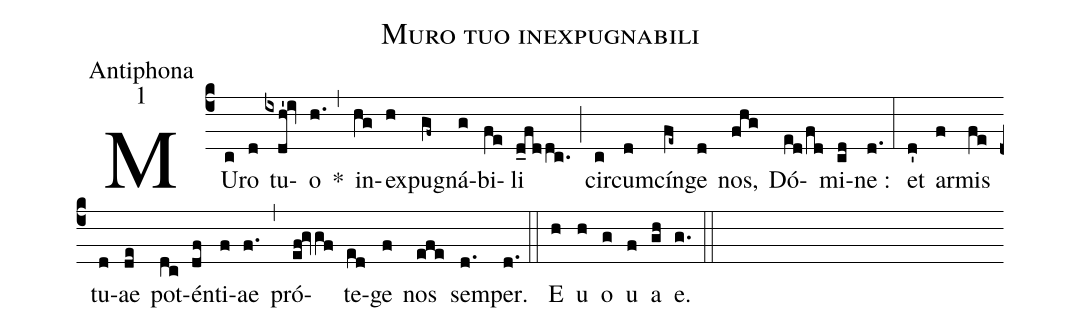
name:Muro tuo inexpugnabili;
office-part:Antiphona;
mode:1;
%%
(c4) MU(c)ro(d) tu(ixdh'!iv)o(h.) *(,) in(hg)ex(h)pu(gf~)gná(g)bi(fe)li(d_fddc.) (;) cir(c)cum(d)cín(fe~)ge(d) nos,(fhg) Dó(ed/fd)mi(cd)ne :(d.) (:) et(d') ar(f)mis(fe) tu(d)ae(de) pot(dc)én(df)ti(f)ae(f.) (,) pró(ef!gvgf)te(ed)ge(f) nos(efe) sem(d.)per.(d.) (::) <eu>E(h) u(h) o(g) u(f) a(gh) e.</eu>(g.) (::)
